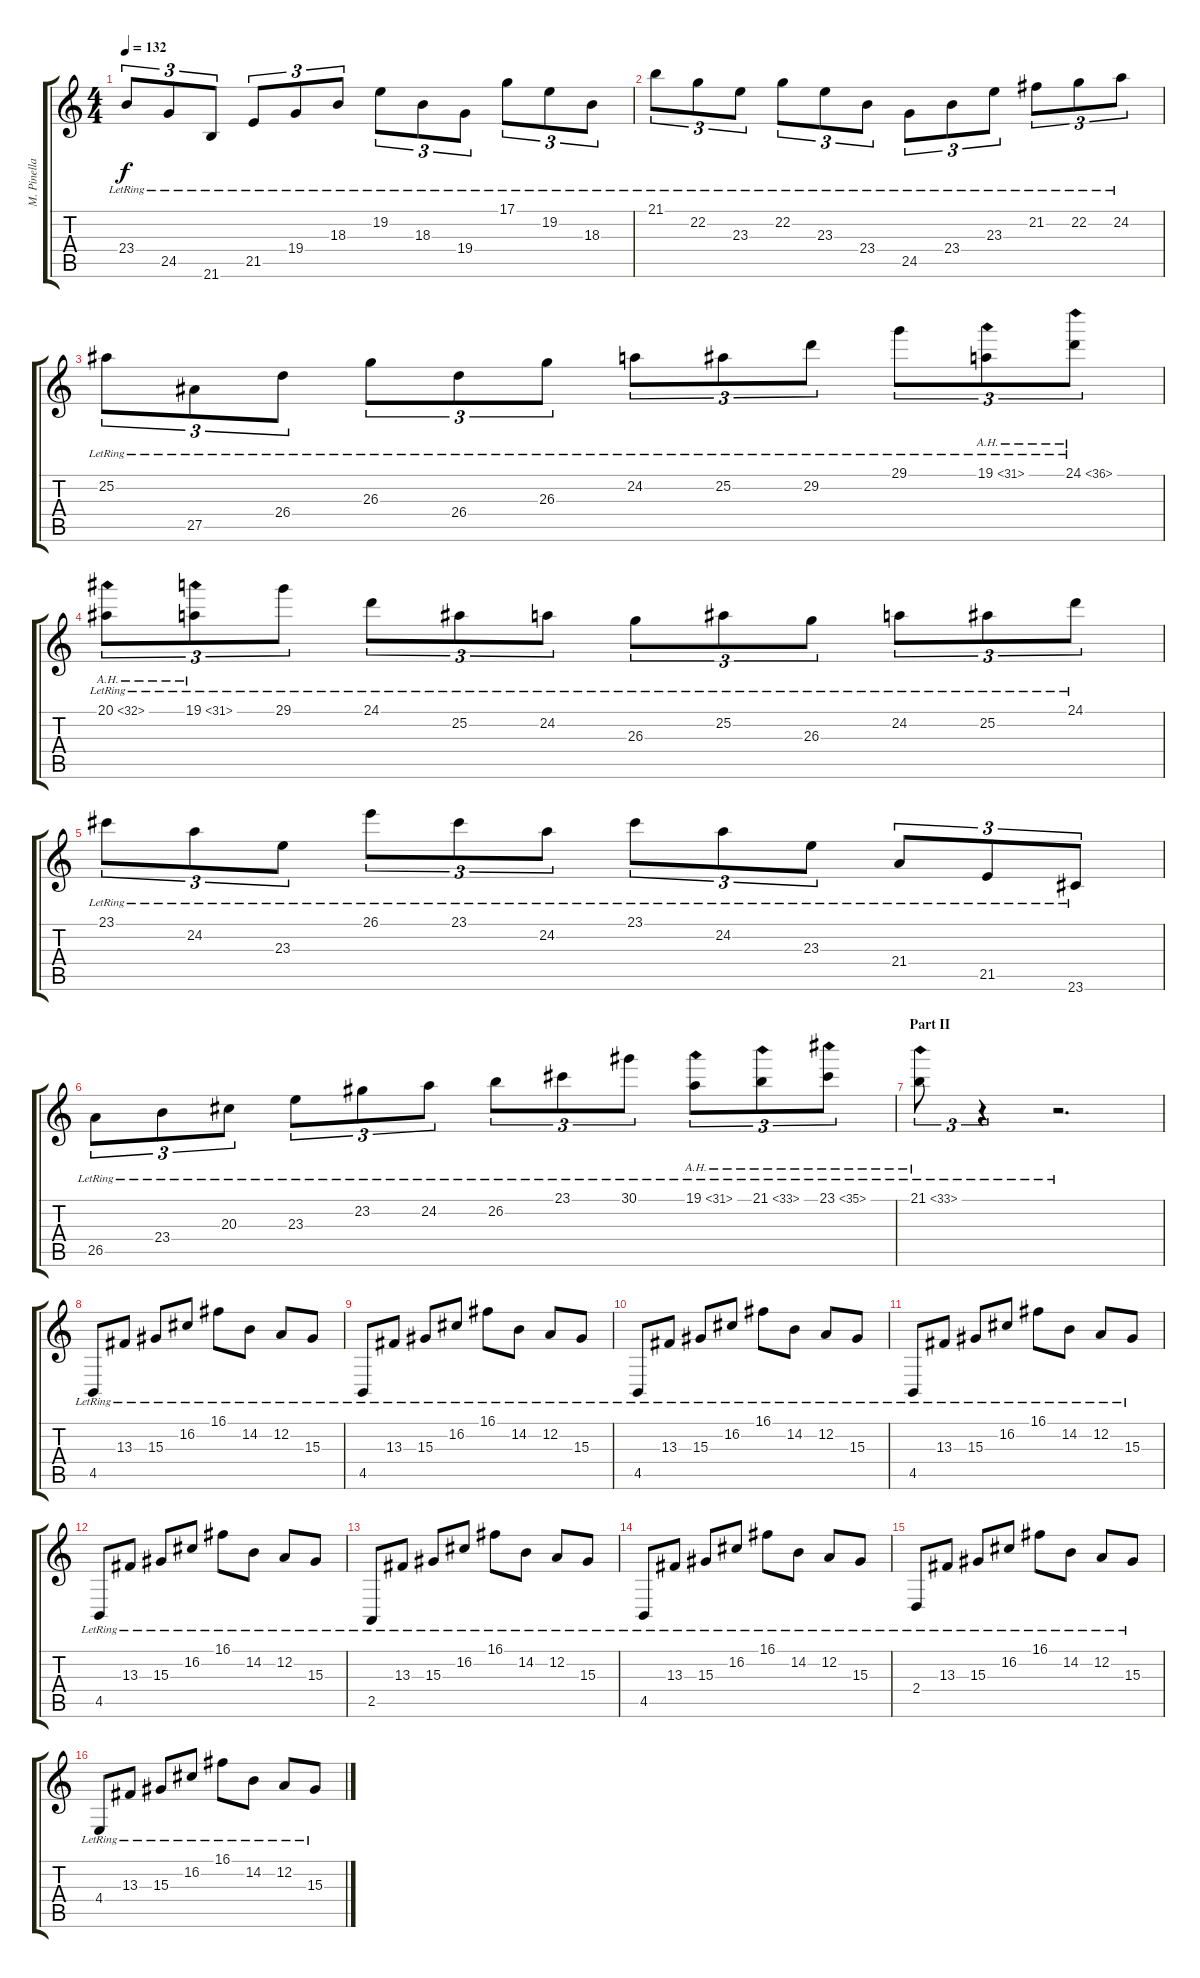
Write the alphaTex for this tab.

\track ("M. Pinella [Piano, Add. Guitar]" "M. Pinella") {instrument pad1newage}
\staff {score tabs}
\tuning (D4 A3 F3 C3 G2 D2) {hide}
\ts (4 4)
\tempo 132
\clef g2
\ks c
23.4{lr}.8{tu (3 2) dy f volume 16 instrument brightacousticpiano} 24.5{lr}.8{tu (3 2)} 21.6{lr}.8{tu (3 2)} 21.5{lr}.8{tu (3 2)} 19.4{lr}.8{tu (3 2)} 18.3{lr}.8{tu (3 2)} 19.2{lr}.8{tu (3 2)} 18.3{lr}.8{tu (3 2)} 19.4{lr}.8{tu (3 2)} 17.1{lr}.8{tu (3 2)} 19.2{lr}.8{tu (3 2)} 18.3{lr}.8{tu (3 2)} |
21.1{lr}.8{tu (3 2) volume 16 instrument brightacousticpiano} 22.2{lr}.8{tu (3 2)} 23.3{lr}.8{tu (3 2)} 22.2{lr}.8{tu (3 2)} 23.3{lr}.8{tu (3 2)} 23.4{lr}.8{tu (3 2)} 24.5{lr}.8{tu (3 2)} 23.4{lr}.8{tu (3 2)} 23.3{lr}.8{tu (3 2)} 21.2{lr}.8{tu (3 2)} 22.2{lr}.8{tu (3 2)} 24.2{lr}.8{tu (3 2)} |
25.2{lr}.8{tu (3 2) volume 16 instrument brightacousticpiano} 27.5{lr}.8{tu (3 2)} 26.4{lr}.8{tu (3 2)} 26.3{lr}.8{tu (3 2)} 26.4{lr}.8{tu (3 2)} 26.3{lr}.8{tu (3 2)} 24.2{lr}.8{tu (3 2)} 25.2{lr}.8{tu (3 2)} 29.2{lr}.8{tu (3 2)} 29.1{lr}.8{tu (3 2)} 19.1{ah 12 lr}.8{tu (3 2)} 24.1{ah 12 lr}.8{tu (3 2)} |
20.1{ah 12 lr}.8{tu (3 2) volume 16 instrument brightacousticpiano} 19.1{ah 12 lr}.8{tu (3 2)} 29.1{lr}.8{tu (3 2)} 24.1{lr}.8{tu (3 2)} 25.2{lr}.8{tu (3 2)} 24.2{lr}.8{tu (3 2)} 26.3{lr}.8{tu (3 2)} 25.2{lr}.8{tu (3 2)} 26.3{lr}.8{tu (3 2)} 24.2{lr}.8{tu (3 2)} 25.2{lr}.8{tu (3 2)} 24.1{lr}.8{tu (3 2)} |
23.1{lr}.8{tu (3 2) volume 16 instrument brightacousticpiano} 24.2{lr}.8{tu (3 2)} 23.3{lr}.8{tu (3 2)} 26.1{lr}.8{tu (3 2)} 23.1{lr}.8{tu (3 2)} 24.2{lr}.8{tu (3 2)} 23.1{lr}.8{tu (3 2)} 24.2{lr}.8{tu (3 2)} 23.3{lr}.8{tu (3 2)} 21.4{lr}.8{tu (3 2)} 21.5{lr}.8{tu (3 2)} 23.6{lr}.8{tu (3 2)} |
26.5{lr}.8{tu (3 2) volume 16 instrument brightacousticpiano} 23.4{lr}.8{tu (3 2)} 20.3{lr}.8{tu (3 2)} 23.3{lr}.8{tu (3 2)} 23.2{lr}.8{tu (3 2)} 24.2{lr}.8{tu (3 2)} 26.2{lr}.8{tu (3 2)} 23.1{lr}.8{tu (3 2)} 30.1{lr}.8{tu (3 2)} 19.1{ah 12 lr}.8{tu (3 2)} 21.1{ah 12 lr}.8{tu (3 2)} 23.1{ah 12 lr}.8{tu (3 2)} |
\section ("" "Part II")
21.1{ah 12 lr}.8{tu (3 2)} r.4{tu (3 2)} r.2{d} |
4.5{lr}.8{volume 10 instrument electricguitarclean} 13.3{lr}.8 15.3{lr}.8 16.2{lr}.8 16.1{lr}.8 14.2{lr}.8 12.2{lr}.8 15.3{lr}.8 |
4.5{lr}.8{volume 10 instrument electricguitarclean} 13.3{lr}.8 15.3{lr}.8 16.2{lr}.8 16.1{lr}.8 14.2{lr}.8 12.2{lr}.8 15.3{lr}.8 |
4.5{lr}.8{volume 10 instrument electricguitarclean} 13.3{lr}.8 15.3{lr}.8 16.2{lr}.8 16.1{lr}.8 14.2{lr}.8 12.2{lr}.8 15.3{lr}.8 |
4.5{lr}.8{volume 10 instrument electricguitarclean} 13.3{lr}.8 15.3{lr}.8 16.2{lr}.8 16.1{lr}.8 14.2{lr}.8 12.2{lr}.8 15.3{lr}.8 |
4.5{lr}.8{volume 10 instrument electricguitarclean} 13.3{lr}.8 15.3{lr}.8 16.2{lr}.8 16.1{lr}.8 14.2{lr}.8 12.2{lr}.8 15.3{lr}.8 |
2.5{lr}.8{volume 10 instrument electricguitarclean} 13.3{lr}.8 15.3{lr}.8 16.2{lr}.8 16.1{lr}.8 14.2{lr}.8 12.2{lr}.8 15.3{lr}.8 |
4.5{lr}.8{volume 10 instrument electricguitarclean} 13.3{lr}.8 15.3{lr}.8 16.2{lr}.8 16.1{lr}.8 14.2{lr}.8 12.2{lr}.8 15.3{lr}.8 |
2.4{lr}.8{volume 10 instrument electricguitarclean} 13.3{lr}.8 15.3{lr}.8 16.2{lr}.8 16.1{lr}.8 14.2{lr}.8 12.2{lr}.8 15.3{lr}.8 |
4.4{lr}.8{volume 10 instrument electricguitarclean} 13.3{lr}.8 15.3{lr}.8 16.2{lr}.8 16.1{lr}.8 14.2{lr}.8 12.2{lr}.8 15.3{lr}.8
